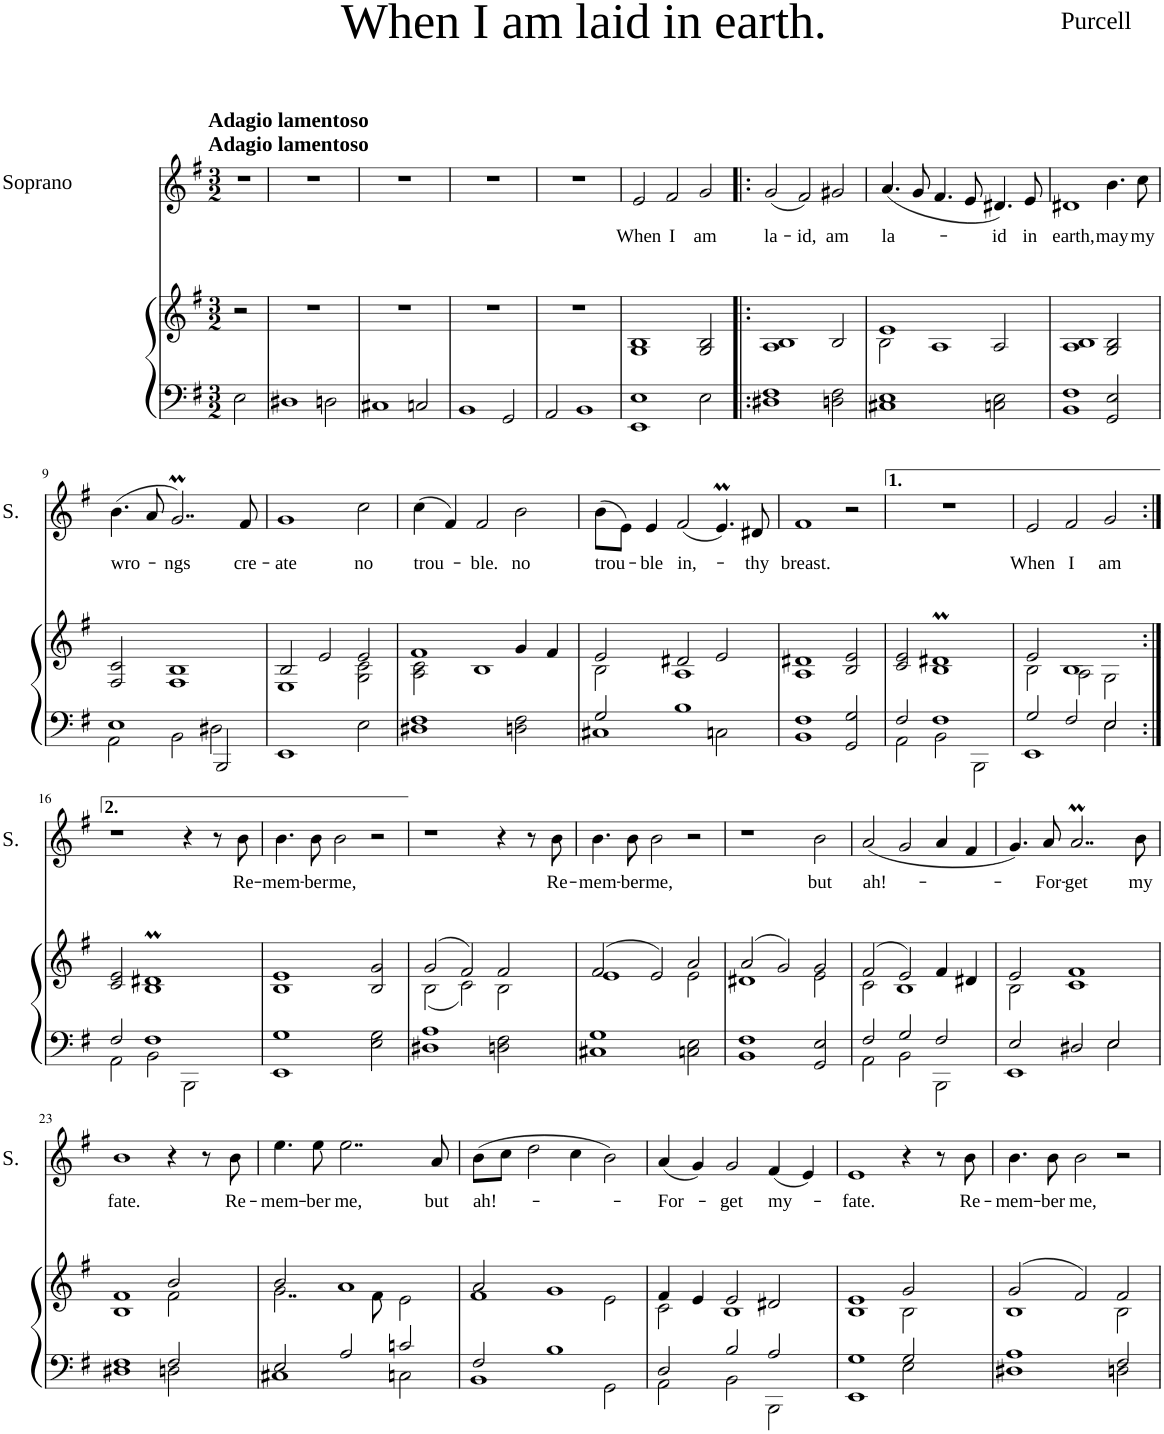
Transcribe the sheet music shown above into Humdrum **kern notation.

**kern	**kern	**kern	**text
*part2	*part2	*part1	*part1
*staff3	*staff2	*staff1	*staff1
*I"Piano	*	*I"Soprano	*
*I'Pno	*	*I'S.	*
*clefF4	*clefG2	*clefG2	*
*k[f#]	*k[f#]	*k[f#]	*
*M3/2	*M3/2	*M3/2	*
=	=	=	=
!	!	!LO:TX:a:B:t=Adagio lamentoso	!
!	!	!LO:TX:a:B:t=Adagio lamentoso	!
2E\	2r	1.r	.
1ryy	1ryy	.	.
=1	=1	=1	=1
1D#X	1.r	1.r	.
2Dn\	.	.	.
=2	=2	=2	=2
1C#X	1.r	1.r	.
2Cn/	.	.	.
=3	=3	=3	=3
1BB	1.r	1.r	.
2GG/	.	.	.
=4	=4	=4	=4
2AA/	1.r	1.r	.
1BB	.	.	.
=5	=5	=5	=5
!	!	!	!LO:LY:b
1EE 1E	1G 1B	2e/	When
!	!	!	!LO:LY:b
.	.	2f#/	I
!	!	!	!LO:LY:b
2E\	2G/ 2B/	2g/	am
=6!|:	=6!|:	=6!|:	=6!|:
!	!	!	!LO:LY:b
1D#X 1F#	1A 1B	(<2g/	la-
!	!	!	!LO:LY:b
.	.	2f#/)	-id,
!	!	!	!LO:LY:b
2Dn\ 2F#\	2B/	2g#X/	am
=7	=7	=7	=7
*	*^	*	*
!	!	!	!	!LO:LY:b
1C#X 1E	2B\	1e	(4.a/	la-
.	.	.	8g/	.
.	1A	.	4.f#/	.
.	.	.	8e/	.
!	!	!	!	!LO:LY:b
2Cn\ 2E\	.	2A/	4.d#X/)	-id
!	!	!	!	!LO:LY:b
.	.	.	8e/	in
*	*v	*v	*	*
=8	=8	=8	=8
!	!	!	!LO:LY:b
1BB 1F#	1A 1B	1d#X	earth,
!	!	!	!LO:LY:b
2GG/ 2E/	2G/ 2B/	4.b\	may
!	!	!	!LO:LY:b
.	.	8cc\	my
!!LO:LB:g=z
=9	=9	=9	=9
*^	*	*	*
*	*^	*	*	*
!	!	!	!	!	!LO:LY:b
1.ryy	1E	2AA\	2F#/ 2c/	(4.b\	wro-
.	.	.	.	8a/	.
!	!	!	!	!	!LO:LY:b
.	.	2BB\	1F# 1B	2..gM/)	-ngs
.	2D#X\	2BBB/	.	.	.
!	!	!	!	!	!LO:LY:b
.	.	.	.	8f#/	cre-
*v	*v	*v	*	*	*
=10	=10	=10	=10
*	*^	*	*
!	!	!	!	!LO:LY:b
1EE	2B/	1E	1g	-ate
.	2e/	.	.	.
!	!	!	!	!LO:LY:b
2E\	2e/	2G\ 2c\	2cc\	no
=11	=11	=11	=11	=11
!	!	!	!	!LO:LY:b
1D#X 1F#	1f#	2A\ 2c\	(4cc\	trou-
.	.	.	4f#/)	.
!	!	!	!	!LO:LY:b
.	.	1B	2f#/	-ble.
!	!	!	!	!LO:LY:b
2Dn\ 2F#\	4g/	.	2b\	no
.	4f#/	.	.	.
=12	=12	=12	=12	=12
*^	*	*	*	*
!	!	!	!	!	!LO:LY:b
2G/	1C#X	2e/	2B\	(8b\L	trou-
.	.	.	.	8e\J)	.
!	!	!	!	!	!LO:LY:b
.	.	.	.	4e/	-ble
!	!	!	!	!	!LO:LY:b
1B	.	2d#X/	1A	(2f#/	in,-
.	2Cn\	2e/	.	4.eM/)	.
!	!	!	!	!	!LO:LY:b
.	.	.	.	8d#X/	-thy
*v	*v	*	*	*	*
*	*v	*v	*	*
=13	=13	=13	=13
!	!	!	!LO:LY:b
1BB 1F#	1A 1d#X	1f#	breast.
2GG/ 2G/	2B/ 2e/	2r	.
=14	=14	=14	=14
*^	*	*	*
2F#/	2AA\	2c/ 2e/	1.r	.
1F#	2BB\	1BM 1d#XM	.	.
.	2BBB\	.	.	.
=15	=15	=15	=15	=15
*	*	*^	*	*
!	!	!	!	!	!LO:LY:b
2G/	1EE	2e/	2B\	2e/	When
!	!	!	!	!	!LO:LY:b
2F#/	.	1B	2A\	2f#/	I
!	!	!	!	!	!LO:LY:b
2E/	2E\	.	2G\	2g/	am
*	*	*v	*v	*	*
!!LO:LB:g=z
=16:|!	=16:|!	=16:|!	=16:|!	=16:|!
2F#/	2AA\	2c/ 2e/	1r	.
1F#	2BB\	1BM 1d#XM	.	.
.	2BBB\	.	4r	.
.	.	.	8r	.
!	!	!	!	!LO:LY:b
.	.	.	8b\	Re-
*v	*v	*	*	*
=17	=17	=17	=17
!	!	!	!LO:LY:b
1EE 1G	1B 1e	4.b\	-mem-
!	!	!	!LO:LY:b
.	.	8b\	-ber
!	!	!	!LO:LY:b
.	.	2b\	me,
2E\ 2G\	2B/ 2g/	2r	.
=18	=18	=18	=18
*	*^	*	*
1D#X 1A	(2g/	(2B\	1r	.
.	2f#/)	2c\)	.	.
2Dn\ 2F#\	2f#/	2B\	4r	.
.	.	.	8r	.
!	!	!	!	!LO:LY:b
.	.	.	8b\	Re-
=19	=19	=19	=19	=19
!	!	!	!	!LO:LY:b
1C#X 1G	(>2f#/	1e	4.b\	-mem-
!	!	!	!	!LO:LY:b
.	.	.	8b\	-ber
!	!	!	!	!LO:LY:b
.	2e/)	.	2b\	me,
2Cn\ 2E\	2a/	2e\	2r	.
=20	=20	=20	=20	=20
1BB 1F#	(2a/	1d#X	1r	.
.	2g/)	.	.	.
!	!	!	!	!LO:LY:b
2GG/ 2E/	2g/	2e\	2b\	but
=21	=21	=21	=21	=21
*^	*	*	*	*
!	!	!	!	!	!LO:LY:b
2F#/	2AA\	(2f#/	2c\	(2a/	ah!-
2G/	2BB\	2e/)	1B	2g/	.
2F#/	2BBB\	4f#/	.	4a/	.
.	.	4d#X/	.	4f#/	.
=22	=22	=22	=22	=22	=22
2E/	1EE	2e/	2B\	4.g/)	.
!	!	!	!	!	!LO:LY:b
.	.	.	.	8a/	-For-
!	!	!	!	!	!LO:LY:b
2D#X/	.	1f#	1c	2..aM/	-get
2E/	2E\	.	.	.	.
!	!	!	!	!	!LO:LY:b
.	.	.	.	8b\	my
!!LO:LB:g=z
=23	=23	=23	=23	=23	=23
!	!	!	!	!	!LO:LY:b
1F#	1D#X	1f#	1B	1b	fate.
2F#/	2Dn\	2b/	2f#\	4r	.
.	.	.	.	8r	.
!	!	!	!	!	!LO:LY:b
.	.	.	.	8b\	Re-
=24	=24	=24	=24	=24	=24
!	!	!	!	!	!LO:LY:b
2E/	1C#X	2b/	2..g\	4.ee\	-mem-
!	!	!	!	!	!LO:LY:b
.	.	.	.	8ee\	-ber
!	!	!	!	!	!LO:LY:b
2A/	.	1a	.	2..ee\	me,
.	.	.	8f#\	.	.
2cn/	2Cn\	.	2e\	.	.
!	!	!	!	!	!LO:LY:b
.	.	.	.	8a/	but
=25	=25	=25	=25	=25	=25
!	!	!	!	!	!LO:LY:b
2F#/	1BB	2a/	1f#	(8b\L	ah!-
.	.	.	.	8cc\J	.
.	.	.	.	2dd\	.
1B	.	1g	.	.	.
.	.	.	.	4cc\	.
.	2GG\	.	2e\	2b\)	.
=26	=26	=26	=26	=26	=26
!	!	!	!	!	!LO:LY:b
2D/	2AA\	4f#/	2c\	(4a/	-For-
.	.	4e/	.	4g/)	.
!	!	!	!	!	!LO:LY:b
2B/	2BB\	2e/	1B	2g/	-get
!	!	!	!	!	!LO:LY:b
2A/	2BBB\	2d#X/	.	(4f#/	my-
.	.	.	.	4e/)	.
=27	=27	=27	=27	=27	=27
!	!	!	!	!	!LO:LY:b
1G	1EE	1e	1B	1e	-fate.
2G/	2E\	2g/	2B\	4r	.
.	.	.	.	8r	.
!	!	!	!	!	!LO:LY:b
.	.	.	.	8b\	Re-
=28	=28	=28	=28	=28	=28
!	!	!	!	!	!LO:LY:b
1A	1D#X	(2g/	1B	4.b\	-mem-
!	!	!	!	!	!LO:LY:b
.	.	.	.	8b\	-ber
!	!	!	!	!	!LO:LY:b
.	.	2f#/)	.	2b\	me,
2F#/	2Dn\	2f#/	2B\	2r	.
*v	*v	*	*	*	*
*	*v	*v	*	*
=	=	=	=
*-	*-	*-	*-
